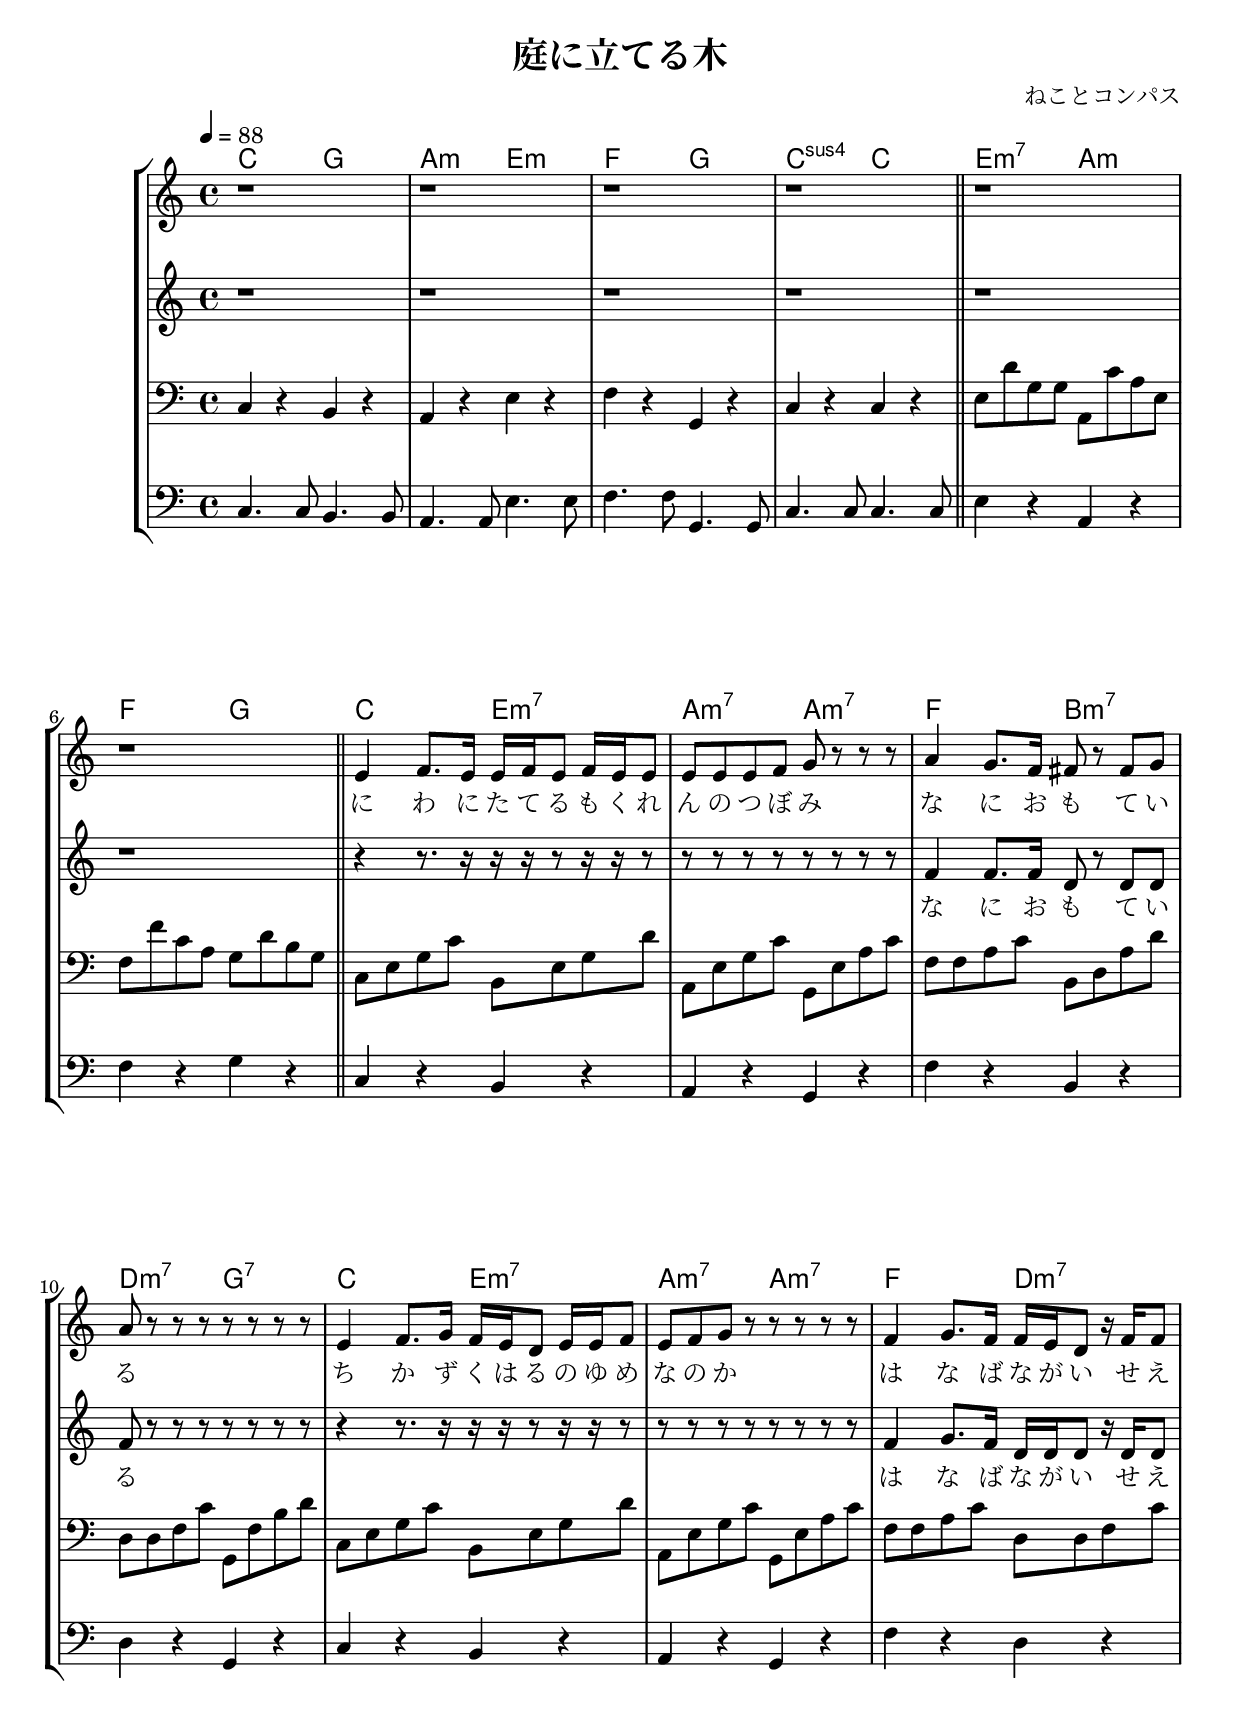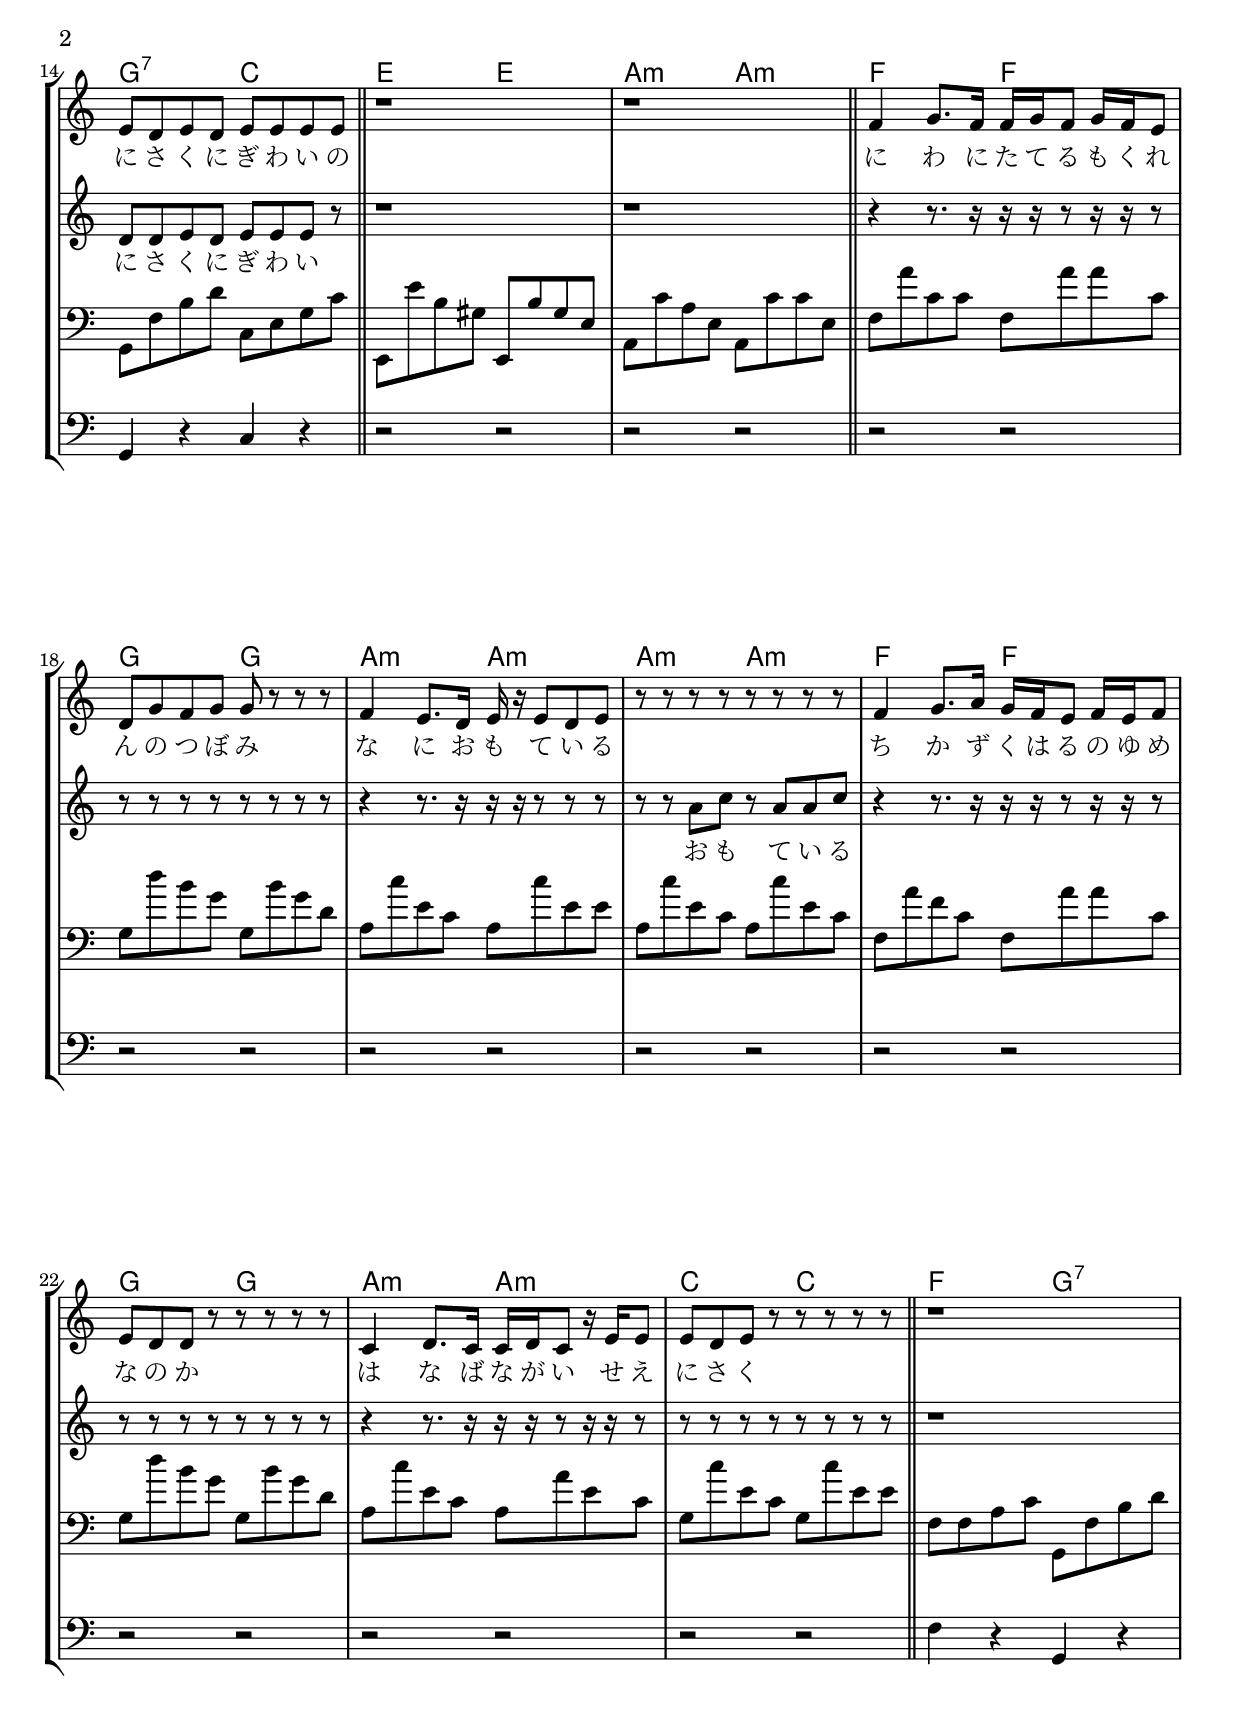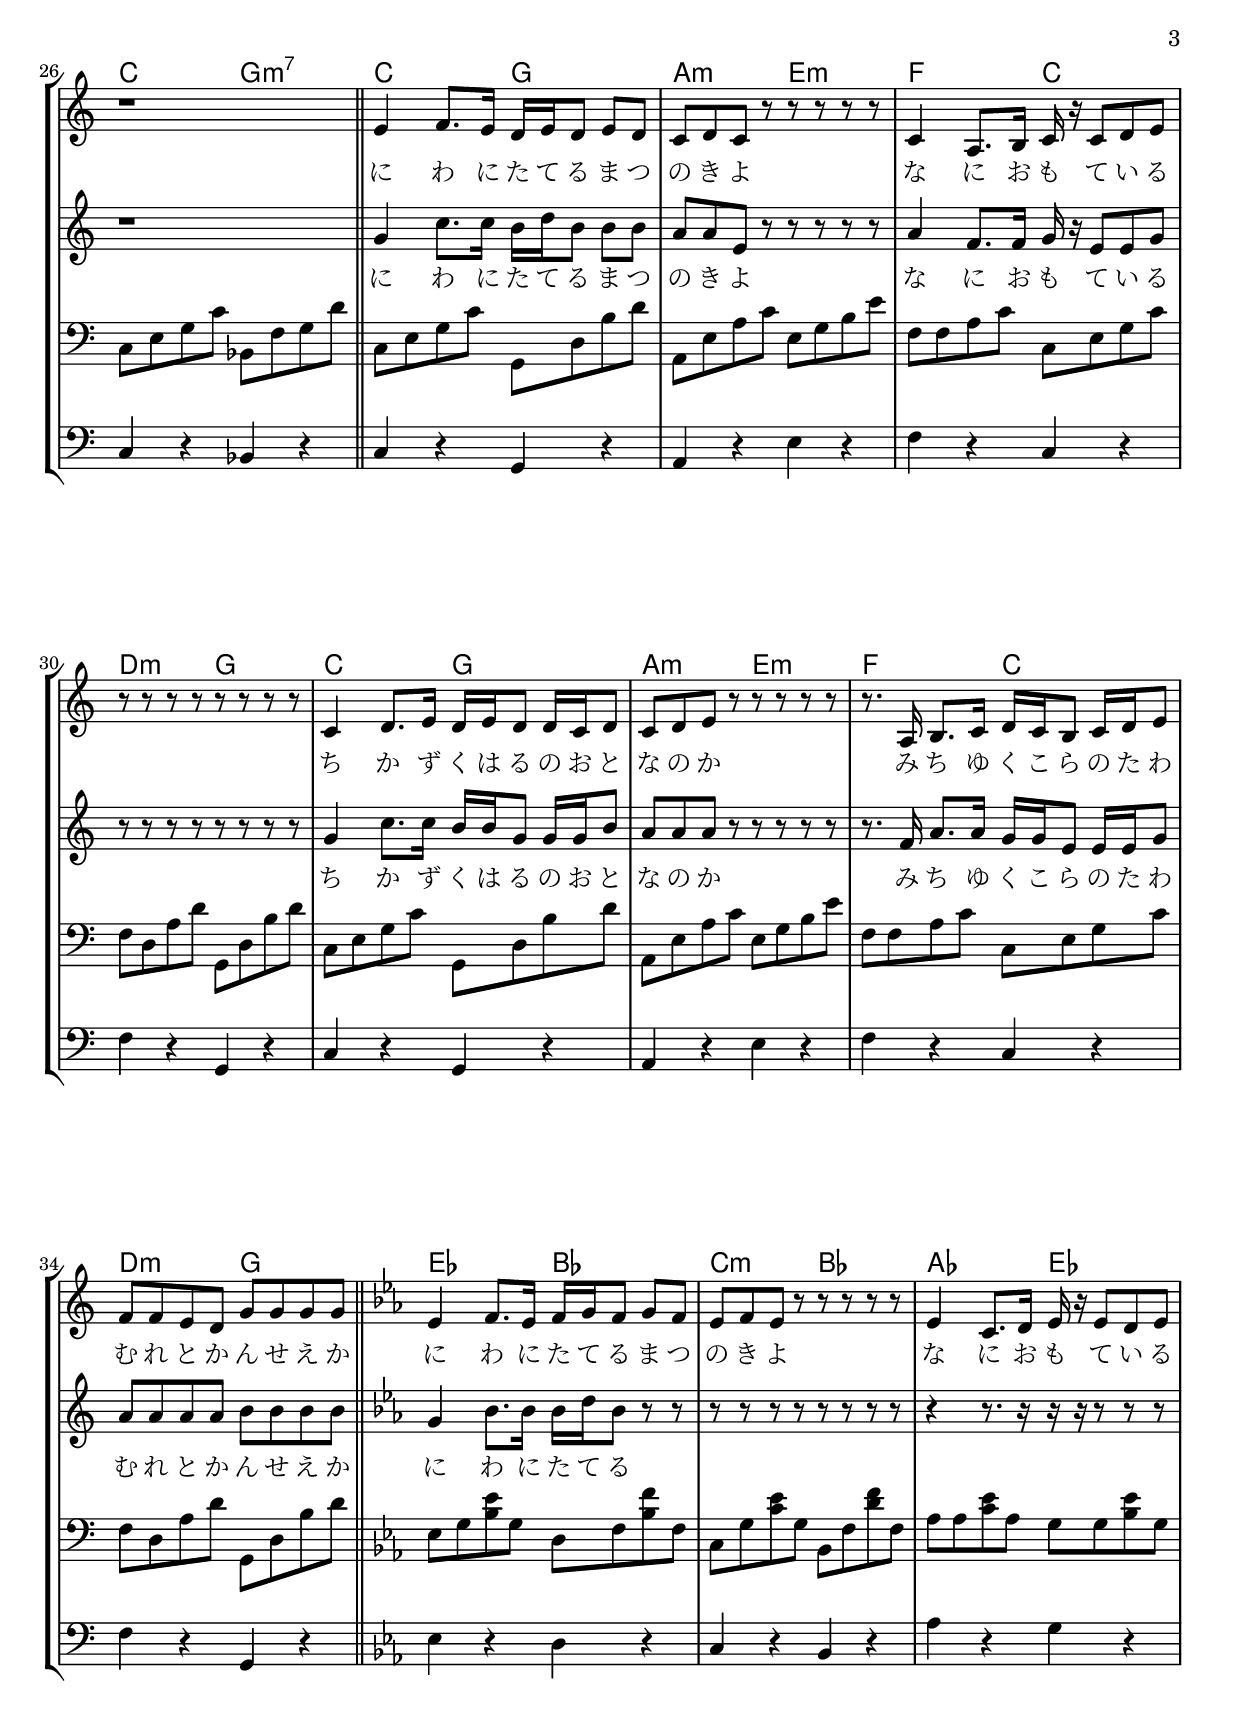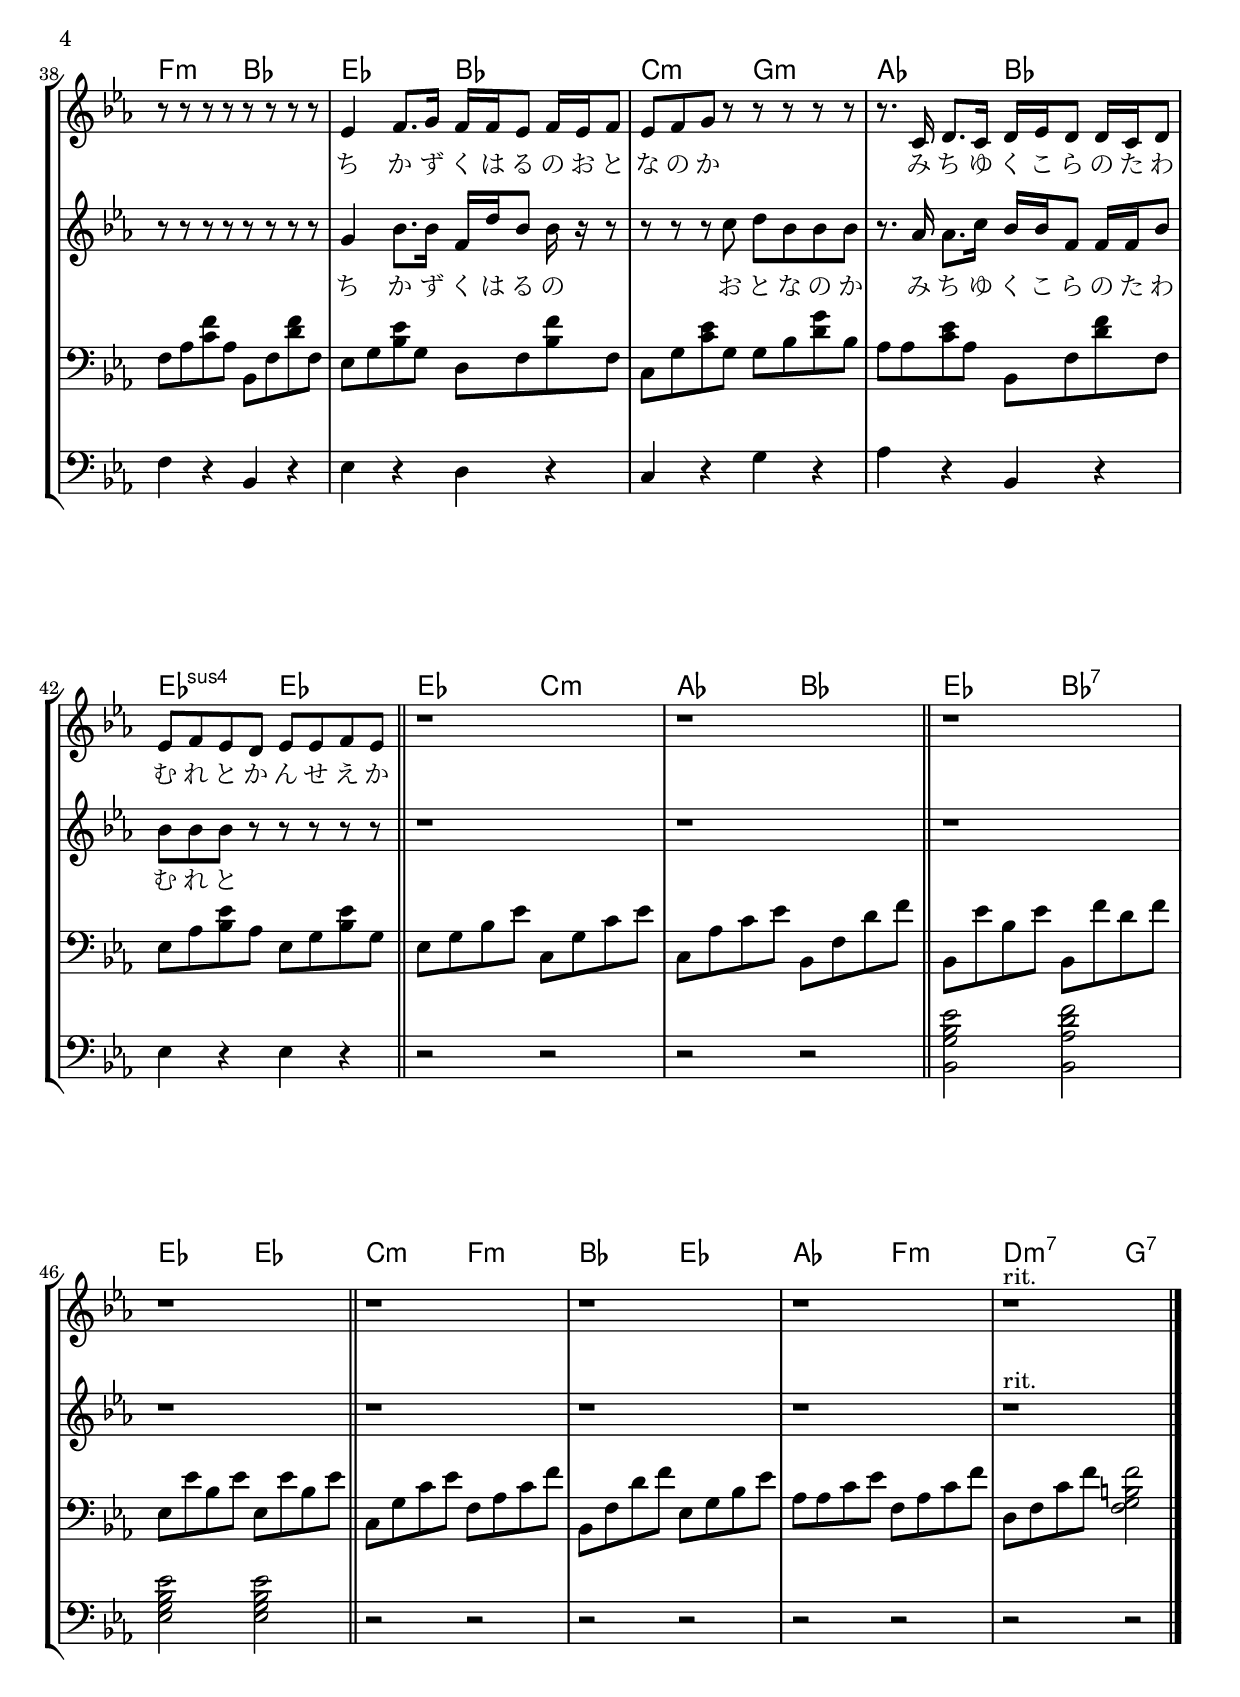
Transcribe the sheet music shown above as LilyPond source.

\version "2.12.1"

\header {
	title = \markup {庭に立てる木}
	composer = \markup \center-column {ねことコンパス}
}

harmony = \chordmode {
	c2 g a:m e:m f g c:sus4 c 

	e:min7 a:m f g 

	c e:min7 a:min7 a:min7 f b:min7 d:min7 g:7 c e:min7 a:min7 a:min7 f d:min7 g:7 c 

	e e a:m a:m 

	f f g g a:m a:m a:m a:m f f g g a:m a:m c c 

	f g:7 c g:min7 

	c g a:m e:m f c d:m g c g a:m e:m f c d:m g 

	es bes c:m bes as es f:m bes es bes c:m g:m as bes es:sus4 es 

	es c:m as bes 

	es bes:7 es es 

	c:m f:m bes es as f:m d:min7 g:7 
}

melody = {
	\key c \major
	\tempo 4 = 88
	r1 | r1 | r1 | r1   
	r1 | r1   
	\set Staff.midiInstrument = #"fss0.35"
	e'4  f'8.  e'16  e'16  f'16  e'8  f'16  e'16  e'8 
	e'8  e'8  e'8  f'8  g'8  r8  r8  r8 
	a'4  g'8.  f'16  fis'8  r8  fis'8  g'8 
	a'8  r8  r8  r8  r8  r8  r8  r8 
	e'4  f'8.  g'16  f'16  e'16  d'8  e'16  e'16  f'8 
	e'8  f'8  g'8  r8  r8  r8  r8  r8 
	f'4  g'8.  f'16  f'16  e'16  d'8  r16  f'16  f'8 
	e'8  d'8  e'8  d'8  e'8  e'8  e'8  e'8
	r1 | r1   
	\set Staff.midiInstrument = #"Pad 4 (choir)"
	f'4  g'8.  f'16  f'16  g'16  f'8  g'16  f'16  e'8 
	d'8  g'8  f'8  g'8  g'8  r8  r8  r8 
	f'4  e'8.  d'16  e'16  r16  e'8  d'8  e'8 
	r8  r8  r8  r8  r8  r8  r8  r8 
	f'4  g'8.  a'16  g'16  f'16  e'8  f'16  e'16  f'8 
	e'8  d'8  d'8  r8  r8  r8  r8  r8 
	c'4  d'8.  c'16  c'16  d'16  c'8  r16  e'16  e'8 
	e'8  d'8  e'8  r8  r8  r8  r8  r8
	r1 | r1   
	\set Staff.midiInstrument = #"fss0.37"
	e'4  f'8.  e'16  d'16  e'16  d'8  e'8  d'8 
	c'8  d'8  c'8  r8  r8  r8  r8  r8 
	c'4  a8.  b16  c'16  r16  c'8  d'8  e'8 
	r8  r8  r8  r8  r8  r8  r8  r8 
	c'4  d'8.  e'16  d'16  e'16  d'8  d'16  c'16  d'8 
	c'8  d'8  e'8  r8  r8  r8  r8  r8 
	r8.  a16  b8.  c'16  d'16  c'16  b8  c'16  d'16  e'8 
	f'8  f'8  e'8  d'8  g'8  g'8  g'8  g'8
	\set Staff.midiInstrument = #"Pad 7 (halo)"
		\key es \major
es'4  f'8.  es'16  f'16  g'16  f'8  g'8  f'8 
	es'8  f'8  es'8  r8  r8  r8  r8  r8 
	es'4  c'8.  d'16  es'16  r16  es'8  d'8  es'8 
	r8  r8  r8  r8  r8  r8  r8  r8 
	es'4  f'8.  g'16  f'16  f'16  es'8  f'16  es'16  f'8 
	es'8  f'8  g'8  r8  r8  r8  r8  r8 
	r8.  c'16  d'8.  c'16  d'16  es'16  d'8  d'16  c'16  d'8 
	es'8  f'8  es'8  d'8  es'8  es'8  f'8  es'8
	r1 | r1   
	r1 | r1   
	r1 | r1 | r1 | r1^"rit." \bar "|."
}

words = \lyricmode {
	
	
	に  わ  に  た  て  る  も  く  れ  ん  の  つ  ぼ  み  な  に  お  も  て  い  る  ち  か  ず  く  は  る  の  ゆ  め  な  の  か  は  な  ば  な  が  い  せ  え  に  さ  く  に  ぎ  わ  い  の  
	
	に  わ  に  た  て  る  も  く  れ  ん  の  つ  ぼ  み  な  に  お  も  て  い  る  ち  か  ず  く  は  る  の  ゆ  め  な  の  か  は  な  ば  な  が  い  せ  え  に  さ  く  
	
	に  わ  に  た  て  る  ま  つ  の  き  よ  な  に  お  も  て  い  る  ち  か  ず  く  は  る  の  お  と  な  の  か  み  ち  ゆ  く  こ  ら  の  た  わ  む  れ  と  か  ん  せ  え  か  
	に  わ  に  た  て  る  ま  つ  の  き  よ  な  に  お  も  て  い  る  ち  か  ず  く  は  る  の  お  と  な  の  か  み  ち  ゆ  く  こ  ら  の  た  わ  む  れ  と  か  ん  せ  え  か  
	
	
	
}

secondmelody = {
	\key c \major
	\tempo 4 = 88
	r1 | r1 | r1 | r1   
	r1 | r1   
	\set Staff.midiInstrument = #"fss0.32"
	r4  r8.  r16  r16  r16  r8  r16  r16  r8 
	r8  r8  r8  r8  r8  r8  r8  r8 
	f'4  f'8.  f'16  d'8  r8  d'8  d'8 
	f'8  r8  r8  r8  r8  r8  r8  r8 
	r4  r8.  r16  r16  r16  r8  r16  r16  r8 
	r8  r8  r8  r8  r8  r8  r8  r8 
	f'4  g'8.  f'16  d'16  d'16  d'8  r16  d'16  d'8 
	d'8  d'8  e'8  d'8  e'8  e'8  e'8  r8
	r1 | r1   
	\set Staff.midiInstrument = #"Violin"
	r4  r8.  r16  r16  r16  r8  r16  r16  r8 
	r8  r8  r8  r8  r8  r8  r8  r8 
	r4  r8.  r16  r16  r16  r8  r8  r8 
	r8  r8  a'8  c''8  r8  a'8  a'8  c''8 
	r4  r8.  r16  r16  r16  r8  r16  r16  r8 
	r8  r8  r8  r8  r8  r8  r8  r8 
	r4  r8.  r16  r16  r16  r8  r16  r16  r8 
	r8  r8  r8  r8  r8  r8  r8  r8
	r1 | r1   
	\set Staff.midiInstrument = #"mmi0.42"
	g'4  c''8.  c''16  b'16  d''16  b'8  b'8  b'8 
	a'8  a'8  e'8  r8  r8  r8  r8  r8 
	a'4  f'8.  f'16  g'16  r16  e'8  e'8  g'8 
	r8  r8  r8  r8  r8  r8  r8  r8 
	g'4  c''8.  c''16  b'16  b'16  g'8  g'16  g'16  b'8 
	a'8  a'8  a'8  r8  r8  r8  r8  r8 
	r8.  f'16  a'8.  a'16  g'16  g'16  e'8  e'16  e'16  g'8 
	a'8  a'8  a'8  a'8  b'8  b'8  b'8  b'8
	\set Staff.midiInstrument = #"Flute"
		\key es \major
g'4  bes'8.  bes'16  bes'16  d''16  bes'8  r8  r8 
	r8  r8  r8  r8  r8  r8  r8  r8 
	r4  r8.  r16  r16  r16  r8  r8  r8 
	r8  r8  r8  r8  r8  r8  r8  r8 
	g'4  bes'8.  bes'16  f'16  d''16  bes'8  bes'16  r16  r8 
	r8  r8  r8  c''8  d''8  bes'8  bes'8  bes'8 
	r8.  as'16  as'8.  c''16  bes'16  bes'16  f'8  f'16  f'16  bes'8 
	bes'8  bes'8  bes'8  r8  r8  r8  r8  r8
	r1 | r1   
	r1 | r1   
	r1 | r1 | r1 | r1^"rit." \bar "|."
}

secondwords = \lyricmode {
	
	
	な  に  お  も  て  い  る  は  な  ば  な  が  い  せ  え  に  さ  く  に  ぎ  わ  い  
	
	お  も  て  い  る  
	
	に  わ  に  た  て  る  ま  つ  の  き  よ  な  に  お  も  て  い  る  ち  か  ず  く  は  る  の  お  と  な  の  か  み  ち  ゆ  く  こ  ら  の  た  わ  む  れ  と  か  ん  せ  え  か  
	に  わ  に  た  て  る  ち  か  ず  く  は  る  の  お  と  な  の  か  み  ち  ゆ  く  こ  ら  の  た  わ  む  れ  と  
	
	
	
}

tempochange = {
	\tempo 4 = 88
	r1 | r1 | r1 | r1 \bar "||"
	\tempo 4 = 88
	r1 | r1 \bar "||"
	\tempo 4 = 88
	r1 | r1 | r1 | r1 | r1 | r1 | r1 | r1 \bar "||"
	\tempo 4 = 88
	r1 | r1 \bar "||"
	\tempo 4 = 88
	r1 | r1 | r1 | r1 | r1 | r1 | r1 | r1 \bar "||"
	\tempo 4 = 88
	r1 | r1 \bar "||"
	\tempo 4 = 88
	r1 | r1 | r1 | r1 | r1 | r1 | r1 | r1 \bar "||"
	\tempo 4 = 88
	r1 | r1 | r1 | r1 | r1 | r1 | r1 | r1 \bar "||"
	\tempo 4 = 88
	r1 | r1 \bar "||"
	\tempo 4 = 88
	r1 | r1 \bar "||"
	\tempo 4 = 88
	r1 | r1 | r1 | \tempo 4 = 66 r2 \tempo 4 = 58 r2 \bar "|."
}

mainacc = {
	\clef bass
	\set Staff.midiInstrument = #"Pad 8 (sweep)"
	\key c \major
	\tempo 4 = 88
	c4 r4
	b,4 r4
	a,4 r4
	e4 r4
	f4 r4
	g,4 r4
	c4 r4
	c4 r4
	\bar "||"

	\set Staff.midiInstrument = #"FX 5 (brightness)"
	e8 d' g g
	a,8 c' a e
	f8 f' c' a
	g8 d' b g
	\bar "||"

	\set Staff.midiInstrument = #"Pad 8 (sweep)"
	c8 e8 g8 c'8
	b,8 e8 g8 d'8
	a,8 e8 g8 c'8
	g,8 e8 a8 c'8
	f8 f8 a8 c'8
	b,8 d8 a8 d'8
	d8 d8 f8 c'8
	g,8 f8 b8 d'8
	c8 e8 g8 c'8
	b,8 e8 g8 d'8
	a,8 e8 g8 c'8
	g,8 e8 a8 c'8
	f8 f8 a8 c'8
	d8 d8 f8 c'8
	g,8 f8 b8 d'8
	c8 e8 g8 c'8
	\bar "||"

	\set Staff.midiInstrument = #"Pad 2 (warm)"
	e,8 e' b gis
	e,8 b gis e
	a,8 c' a e
	a,8 c' c' e
	\bar "||"

	\set Staff.midiInstrument = #"Pad 2 (warm)"
	f8 a' c' c'
	f8 a' a' c'
	g8 d'' b' g'
	g8 b' g' d'
	a8 c'' e' c'
	a8 c'' e' e'
	a8 c'' e' c'
	a8 c'' e' c'
	f8 a' f' c'
	f8 a' a' c'
	g8 d'' b' g'
	g8 b' g' d'
	a8 c'' e' c'
	a8 a' e' c'
	g8 c'' e' c'
	g8 c'' e' e'
	\bar "||"

	\set Staff.midiInstrument = #"Acoustic grand"
	f8 f8 a8 c'8
	g,8 f8 b8 d'8
	c8 e8 g8 c'8
	bes,8 f8 g8 d'8
	\bar "||"

	\set Staff.midiInstrument = #"Acoustic grand"
	c8 e8 g8 c'8
	g,8 d8 b8 d'8
	a,8 e8 a8 c'8
	e8 g8 b8 e'8
	f8 f8 a8 c'8
	c8 e8 g8 c'8
	f8 d8 a8 d'8
	g,8 d8 b8 d'8
	c8 e8 g8 c'8
	g,8 d8 b8 d'8
	a,8 e8 a8 c'8
	e8 g8 b8 e'8
	f8 f8 a8 c'8
	c8 e8 g8 c'8
	f8 d8 a8 d'8
	g,8 d8 b8 d'8
	\bar "||"

	\set Staff.midiInstrument = #"Acoustic grand"
	\key es \major
	es8 g <bes es'> g
	d8 f <bes f'> f
	c8 g <c' es'> g
	bes,8 f <d' f'> f
	as8 as <c' es'> as
	g8 g <bes es'> g
	f8 as <c' f'> as
	bes,8 f <d' f'> f
	es8 g <bes es'> g
	d8 f <bes f'> f
	c8 g <c' es'> g
	g8 bes <d' g'> bes
	as8 as <c' es'> as
	bes,8 f <d' f'> f
	es8 as <bes es'> as
	es8 g <bes es'> g
	\bar "||"

	\set Staff.midiInstrument = #"Pad 8 (sweep)"
	es8 g8 bes8 es'8
	c8 g8 c'8 es'8
	c8 as8 c'8 es'8
	bes,8 f8 d'8 f'8
	\bar "||"

	\set Staff.midiInstrument = #"FX 6 (goblins)"
	bes,8 es' bes es'
	bes,8 f' d' f'
	es8 es' bes es'
	es8 es' bes es'
	\bar "||"

	\set Staff.midiInstrument = #"Pad 7 (halo)"
	c8 g8 c'8 es'8
	f8 as8 c'8 f'8
	bes,8 f8 d'8 f'8
	es8 g8 bes8 es'8
	as8 as8 c'8 es'8
	f8 as8 c'8 f'8
	d8 f8 c'8 f'8
	<g f b f'>2
	\bar "|."
}

subacc = {
	\clef bass
	\set Staff.midiInstrument = #"Pad 8 (sweep)"
	\key c \major
	\tempo 4 = 88
	c4.c8
	b,4.b,8
	a,4.a,8
	e4.e8
	f4.f8
	g,4.g,8
	c4.c8
	c4.c8
	\bar "||"

	\set Staff.midiInstrument = #"Acoustic Bass"
	e4 r4
	a,4 r4
	f4 r4
	g4 r4
	\bar "||"

	\set Staff.midiInstrument = #"Acoustic grand"
	c4 r4
	b,4 r4
	a,4 r4
	g,4 r4
	f4 r4
	b,4 r4
	d4 r4
	g,4 r4
	c4 r4
	b,4 r4
	a,4 r4
	g,4 r4
	f4 r4
	d4 r4
	g,4 r4
	c4 r4
	\bar "||"

	\set Staff.midiInstrument = #"Flute"
	r2
	r2
	r2
	r2
	\bar "||"

	\set Staff.midiInstrument = #"Flute"
	r2
	r2
	r2
	r2
	r2
	r2
	r2
	r2
	r2
	r2
	r2
	r2
	r2
	r2
	r2
	r2
	\bar "||"

	\set Staff.midiInstrument = #"Electric Guitar (clean)"
	f4 r4
	g,4 r4
	c4 r4
	bes,4 r4
	\bar "||"

	\set Staff.midiInstrument = #"Electric Guitar (clean)"
	c4 r4
	g,4 r4
	a,4 r4
	e4 r4
	f4 r4
	c4 r4
	f4 r4
	g,4 r4
	c4 r4
	g,4 r4
	a,4 r4
	e4 r4
	f4 r4
	c4 r4
	f4 r4
	g,4 r4
	\bar "||"

	\set Staff.midiInstrument = #"Electric Guitar (clean)"
	\key es \major
	es4 r4
	d4 r4
	c4 r4
	bes,4 r4
	as4 r4
	g4 r4
	f4 r4
	bes,4 r4
	es4 r4
	d4 r4
	c4 r4
	g4 r4
	as4 r4
	bes,4 r4
	es4 r4
	es4 r4
	\bar "||"

	\set Staff.midiInstrument = #"Electric Guitar (clean)"
	r2
	r2
	r2
	r2
	\bar "||"

	\set Staff.midiInstrument = #"Acoustic grand"
	<bes, g bes es'>2
	<bes, as d' f'>2
	<es g bes es'>2
	<es g bes es'>2
	\bar "||"

	\set Staff.midiInstrument = #"Electric Guitar (clean)"
	r2
	r2
	r2
	r2
	r2
	r2
	r2
	r2
	\bar "|."
}

percA = {
	\drummode {
	r1 |r1 |r1 |r1 \bar "||"
	r1 |r1 \bar "||"
	r1 |r1 |r1 |r1 |r1 |r1 |r1 |r1 \bar "||"
	r1  |r2 r8 hho4 hho8  \bar "||"
	r1  |r1  |r1  |r1  |r1  |r1  |r1  |r2 r8 hho4 hho8  \bar "||"
	cymr4 cymr4 cymr4 cymr4  |cymr4 cymr8 cymr16 cymr16 cymr4 cymr4  \bar "||"
	r1 |r1 |r1 |r1 |r1 |r1 |r1 |r1 \bar "||"
	r1  |r1  |r1  |r1  |r1  |r1  |r1  |r2 r8 hho4 hho8  \bar "||"
	r1  |r2 r8 hho4 hho8  \bar "||"
	r1  |r2 r8 hho4 hho8  \bar "||"
	cymr4 cymr4 cymr4 cymr4  |cymr4 cymr8 cymr16 cymr16 cymr4 cymr4  |cymr4 cymr4 cymr4 cymr4  |cymr4 cymr2.  \bar "|."
	}
}

percB = {
	\drummode {
	r1 |r1 |r1 |r1 \bar "||"
	r1 |r1 \bar "||"
	r1 |r1 |r1 |r1 |r1 |r1 |r1 |r1 \bar "||"
	r4. hhp2 hhp8  |hhp4 hhp4 hhp4 hhp4  \bar "||"
	r4. hhp2 hhp8  |r4. hhp2 hhp8  |r4. hhp2 hhp8  |r4. hhp2 hhp8  |r4. hhp2 hhp8  |r4. hhp2 hhp8  |r4. hhp2 hhp8  |hhp4 hhp4 hhp4 hhp4  \bar "||"
	r2 sn2  |r2 sn2  \bar "||"
	r1 |r1 |r1 |r1 |r1 |r1 |r1 |r1 \bar "||"
	r4. hhp2 hhp8  |r4. hhp2 hhp8  |r4. hhp2 hhp8  |r4. hhp2 hhp8  |r4. hhp2 hhp8  |r4. hhp2 hhp8  |r4. hhp2 hhp8  |hhp4 hhp4 hhp4 hhp4  \bar "||"
	r4. hhp2 hhp8  |hhp4 hhp4 hhp4 hhp4  \bar "||"
	r4. hhp2 hhp8  |hhp4 hhp4 hhp4 hhp4  \bar "||"
	r2 sn2  |r2 sn2  |r2 sn2  |r8 sn8 sn2.  \bar "|."
	}
}

percC = {
	\drummode {
	r1 |r1 |r1 |r1 \bar "||"
	r1 |r1 \bar "||"
	r1 |r1 |r1 |r1 |r1 |r1 |r1 |r1 \bar "||"
	hh4 hh4 hh4 hh4  |r4. hh2 r8  \bar "||"
	hh4 hh4 hh4 hh4  |hh4 hh4 hh4 hh4  |hh4 hh4 hh4 hh4  |hh4 hh4 hh4 hh4  |hh4 hh4 hh4 hh4  |hh4 hh4 hh4 hh4  |hh4 hh4 hh4 hh4  |r4. hh2 r8  \bar "||"
	bd2. r8 bd8  |bd2 r8 bd4.  \bar "||"
	r1 |r1 |r1 |r1 |r1 |r1 |r1 |r1 \bar "||"
	hh4 hh4 hh4 hh4  |hh4 hh4 hh4 hh4  |hh4 hh4 hh4 hh4  |hh4 hh4 hh4 hh4  |hh4 hh4 hh4 hh4  |hh4 hh4 hh4 hh4  |hh4 hh4 hh4 hh4  |r4. hh2 r8  \bar "||"
	hh4 hh4 hh4 hh4  |r4. hh2 r8  \bar "||"
	hh4 hh4 hh4 hh4  |r4. hh2 r8  \bar "||"
	bd2. r8 bd8  |bd2. r8 bd8  |bd2. r8 bd8  |bd2 r8 bd4.  \bar "|."
	}
}

percD = {
	\drummode {
	r1 |r1 |r1 |r1 \bar "||"
	r1 |r1 \bar "||"
	r1 |r1 |r1 |r1 |r1 |r1 |r1 |r1 \bar "||"
	bd2. r8 bd8  |bd8. bd4. r16 bd4 bd8  \bar "||"
	bd2. r8 bd8  |bd8. bd8. bd2 bd8  |bd2. r8 bd8  |bd8. bd8. bd2 bd8  |bd2. r8 bd8  |bd8. bd8. bd2 bd8  |bd2. r8 bd8  |bd8. bd4. r16 bd4 bd8  \bar "||"
	r1 |r8. tommh8. tommh2 r8  \bar "||"
	r1 |r1 |r1 |r1 |r1 |r1 |r1 |r1 \bar "||"
	bd2. r8 bd8  |bd8. bd8. bd2 bd8  |bd2. r8 bd8  |bd8. bd8. bd2 bd8  |bd2. r8 bd8  |bd8. bd8. bd2 bd8  |bd2. r8 bd8  |bd8. bd4. r16 bd4 bd8  \bar "||"
	bd2. r8 bd8  |bd8. bd4. r16 bd4 bd8  \bar "||"
	bd2. r8 bd8  |bd8. bd4. r16 bd4 bd8  \bar "||"
	r1 |r1 |r1 |r8. tommh8. tommh2 r8  \bar "|."
	}
}

percE = {
	\drummode {
	r1 |r1 |r1 |r1 \bar "||"
	r1 |r1 \bar "||"
	r1 |r1 |r1 |r1 |r1 |r1 |r1 |r1 \bar "||"
	r1 | r1 \bar "||"
	r1 | r1 | r1 | r1 | r1 | r1 | r1 | r1 \bar "||"
	r1 |r2. toml8 toml8  \bar "||"
	r1 |r1 |r1 |r1 |r1 |r1 |r1 |r1 \bar "||"
	r1 | r1 | r1 | r1 | r1 | r1 | r1 | r1 \bar "||"
	r1 | r1 \bar "||"
	r1 | r1 \bar "||"
	r1 |r1 |r1 |r2. toml8 toml8  \bar "|."
	}
}

percF = {
	\drummode {
	r1 | r1 | r1 | r1 \bar "||"
	r1 | r1 \bar "||"
	r1 | r1 | r1 | r1 | r1 | r1 | r1 | r1 \bar "||"
	r1 | r1 \bar "||"
	r1 | r1 | r1 | r1 | r1 | r1 | r1 | r1 \bar "||"
	r1 |hho1  \bar "||"
	r1 | r1 | r1 | r1 | r1 | r1 | r1 | r1 \bar "||"
	r1 | r1 | r1 | r1 | r1 | r1 | r1 | r1 \bar "||"
	r1 | r1 \bar "||"
	r1 | r1 \bar "||"
	r1 |r1 |r1 |hho1  \bar "|."
	}
}

\score {
	<<
		\new StaffGroup <<
			\new ChordNames {\harmony}
			\new Voice = "melody" {\melody}
			\new Lyrics \lyricsto "melody" \words
			\new Voice = "secondmelody" {\secondmelody}
			\new Lyrics \lyricsto "secondmelody" \secondwords
			\new Staff = "mainacc" {\mainacc}
			\new Staff = "subacc" {\subacc}
		>>
	>>
	\layout { }
}
